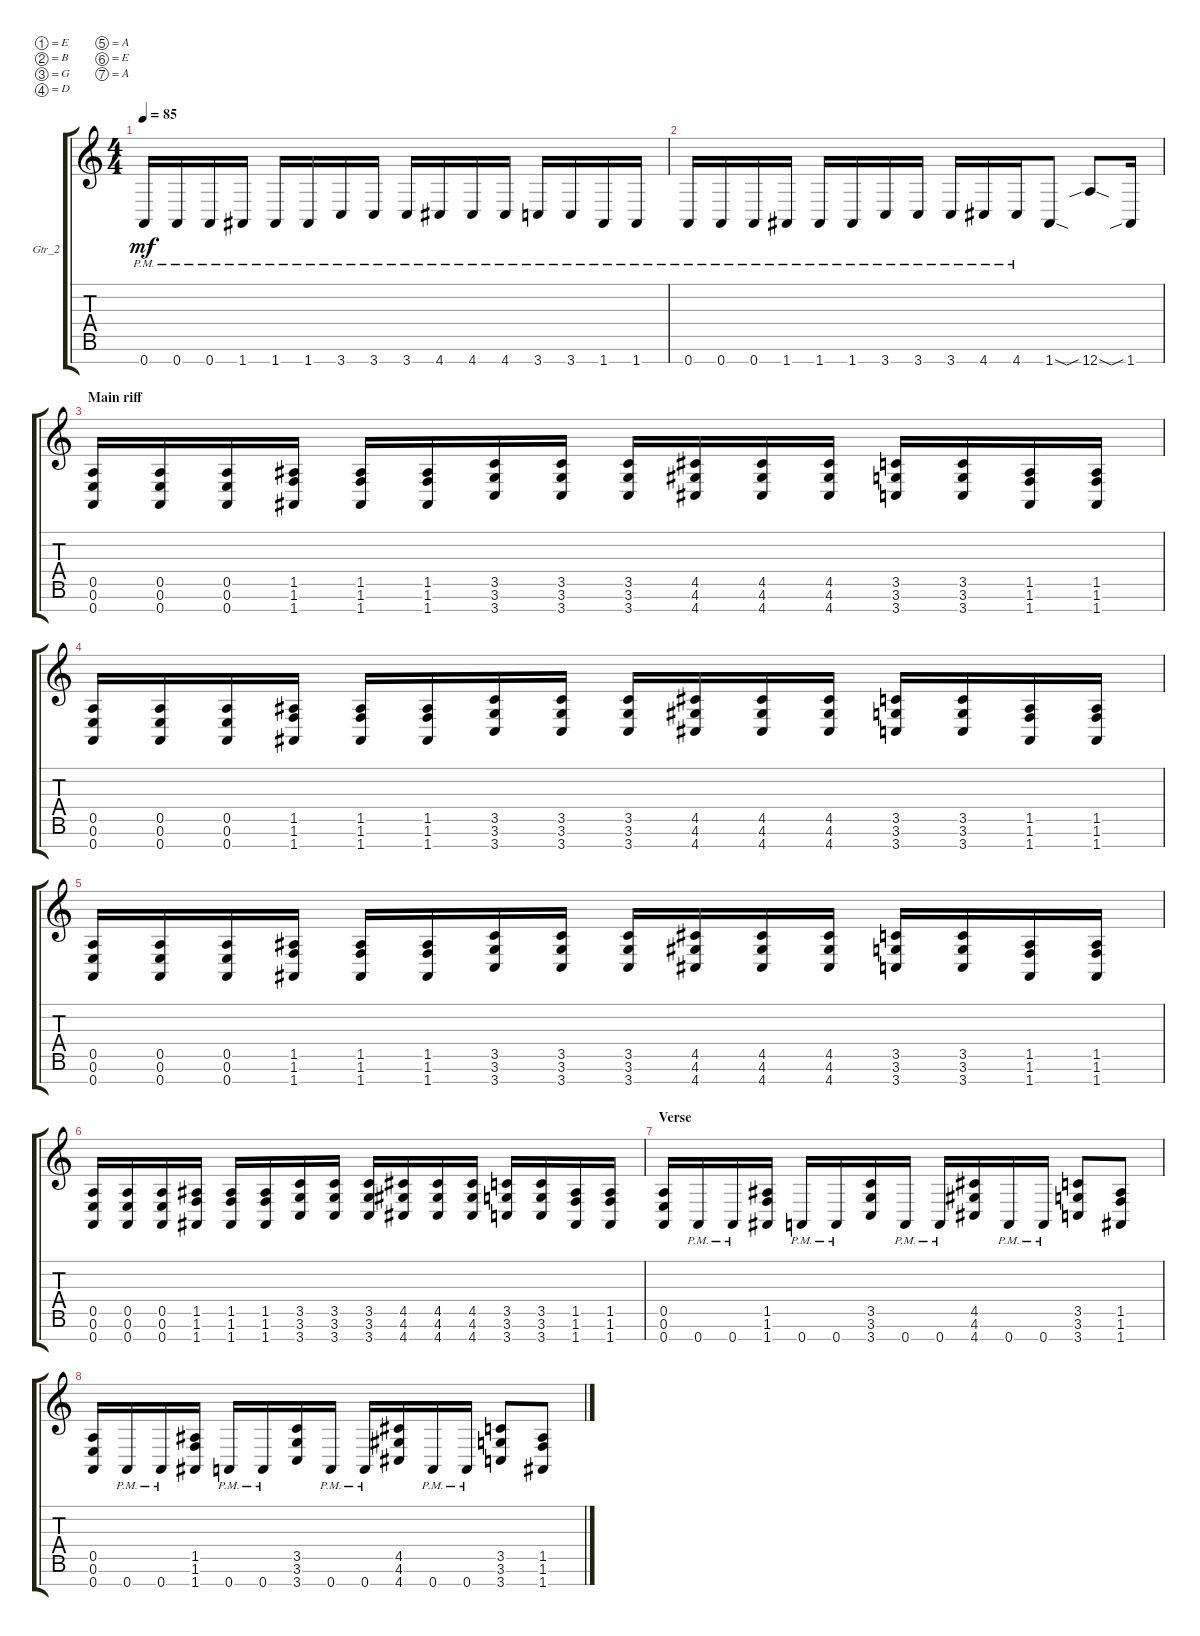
\defaultSystemsLayout 4
\bracketExtendMode groupsimilarinstruments
\firstSystemTrackNameOrientation horizontal
\otherSystemsTrackNameOrientation horizontal
\track ("Guitar_Right" "Gtr_2") {instrument distortionguitar}
\staff {score tabs}
\tuning (E4 B3 G3 D3 A2 E2 A1)
\ts (4 4)
\tempo 85
\clef g2
\ks c
0.7{pm}.16{dy mf} 0.7{pm}.16 0.7{pm}.16 1.7{pm}.16 1.7{pm}.16 1.7{pm}.16 3.7{pm}.16 3.7{pm}.16 3.7{pm}.16 4.7{pm}.16 4.7{pm}.16 4.7{pm}.16 3.7{pm}.16 3.7{pm}.16 1.7{pm}.16 1.7{pm}.16 |
0.7{pm}.16 0.7{pm}.16 0.7{pm}.16 1.7{pm}.16 1.7{pm}.16 1.7{pm}.16 3.7{pm}.16 3.7{pm}.16 3.7{pm}.16 4.7{pm}.16 4.7{pm}.16 1.7{sod}.8 12.7{sib sod}.8 1.7{sib}.16 |
\section ("" "Main riff")
(0.7 0.6 0.5).16 (0.7 0.6 0.5).16 (0.7 0.6 0.5).16 (1.7 1.6 1.5).16 (1.7 1.6 1.5).16 (1.7 1.6 1.5).16 (3.7 3.6 3.5).16 (3.7 3.6 3.5).16 (3.6 3.5 3.7).16 (4.7 4.6 4.5).16 (4.6 4.7 4.5).16 (4.7 4.6 4.5).16 (3.7 3.6 3.5).16 (3.7 3.6 3.5).16 (1.7 1.6 1.5).16 (1.7 1.6 1.5).16 |
(0.7 0.6 0.5).16 (0.7 0.6 0.5).16 (0.7 0.6 0.5).16 (1.7 1.6 1.5).16 (1.7 1.6 1.5).16 (1.7 1.6 1.5).16 (3.7 3.6 3.5).16 (3.7 3.6 3.5).16 (3.6 3.5 3.7).16 (4.7 4.6 4.5).16 (4.6 4.7 4.5).16 (4.7 4.6 4.5).16 (3.7 3.6 3.5).16 (3.7 3.6 3.5).16 (1.7 1.6 1.5).16 (1.7 1.6 1.5).16 |
(0.7 0.6 0.5).16 (0.7 0.6 0.5).16 (0.7 0.6 0.5).16 (1.7 1.6 1.5).16 (1.7 1.6 1.5).16 (1.7 1.6 1.5).16 (3.7 3.6 3.5).16 (3.7 3.6 3.5).16 (3.6 3.5 3.7).16 (4.7 4.6 4.5).16 (4.6 4.7 4.5).16 (4.7 4.6 4.5).16 (3.7 3.6 3.5).16 (3.7 3.6 3.5).16 (1.7 1.6 1.5).16 (1.7 1.6 1.5).16 |
(0.7 0.6 0.5).16 (0.7 0.6 0.5).16 (0.7 0.6 0.5).16 (1.7 1.6 1.5).16 (1.7 1.6 1.5).16 (1.7 1.6 1.5).16 (3.7 3.6 3.5).16 (3.7 3.6 3.5).16 (3.6 3.5 3.7).16 (4.7 4.6 4.5).16 (4.6 4.7 4.5).16 (4.7 4.6 4.5).16 (3.7 3.6 3.5).16 (3.7 3.6 3.5).16 (1.7 1.6 1.5).16 (1.7 1.6 1.5).16 |
\section ("" "Verse")
(0.7 0.6 0.5).16 0.7{pm}.16 0.7{pm}.16 (1.7 1.6 1.5).16 0.7{pm}.16 0.7{pm}.16 (3.7 3.6 3.5).16 0.7{pm}.16 0.7{pm}.16 (4.7 4.6 4.5).16 0.7{pm}.16 0.7{pm}.16 (3.7 3.6 3.5).8 (1.7 1.6 1.5).8 |
(0.7 0.6 0.5).16 0.7{pm}.16 0.7{pm}.16 (1.7 1.6 1.5).16 0.7{pm}.16 0.7{pm}.16 (3.7 3.6 3.5).16 0.7{pm}.16 0.7{pm}.16 (4.7 4.6 4.5).16 0.7{pm}.16 0.7{pm}.16 (3.7 3.6 3.5).8 (1.7 1.6 1.5).8
